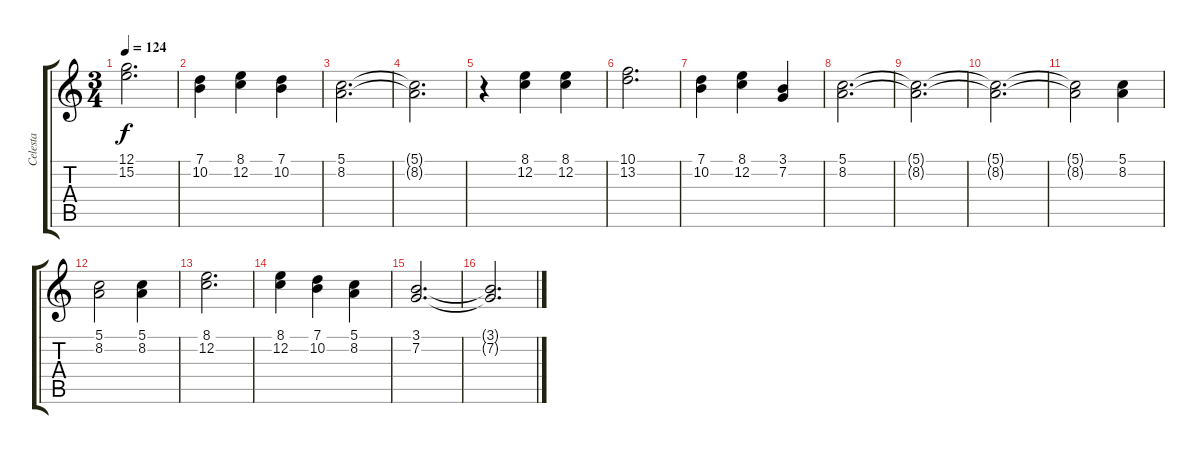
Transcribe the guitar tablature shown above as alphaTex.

\track ("Celesta" "Celesta") {instrument celesta}
\staff {score tabs}
\tuning (E4 E4 G3 D3 A2 E2) {hide}
\ts (3 4)
\tempo 124
\clef g2
\ks c
(12.1 15.2).2{d dy f} |
(7.1 10.2).4 (8.1 12.2).4 (7.1 10.2).4 |
(5.1 8.2).2{d} |
(5.1{t} 8.2{t}).2{d} |
r.4 (8.1 12.2).4 (8.1 12.2).4 |
(10.1 13.2).2{d} |
(7.1 10.2).4 (8.1 12.2).4 (3.1 7.2).4 |
(5.1 8.2).2{d} |
(5.1{t} 8.2{t}).2{d} |
(5.1{t} 8.2{t}).2{d} |
(5.1{t} 8.2{t}).2 (5.1 8.2).4 |
(5.1 8.2).2 (5.1 8.2).4 |
(8.1 12.2).2{d} |
(8.1 12.2).4 (7.1 10.2).4 (5.1 8.2).4 |
(3.1 7.2).2{d} |
(3.1{t} 7.2{t}).2{d}
